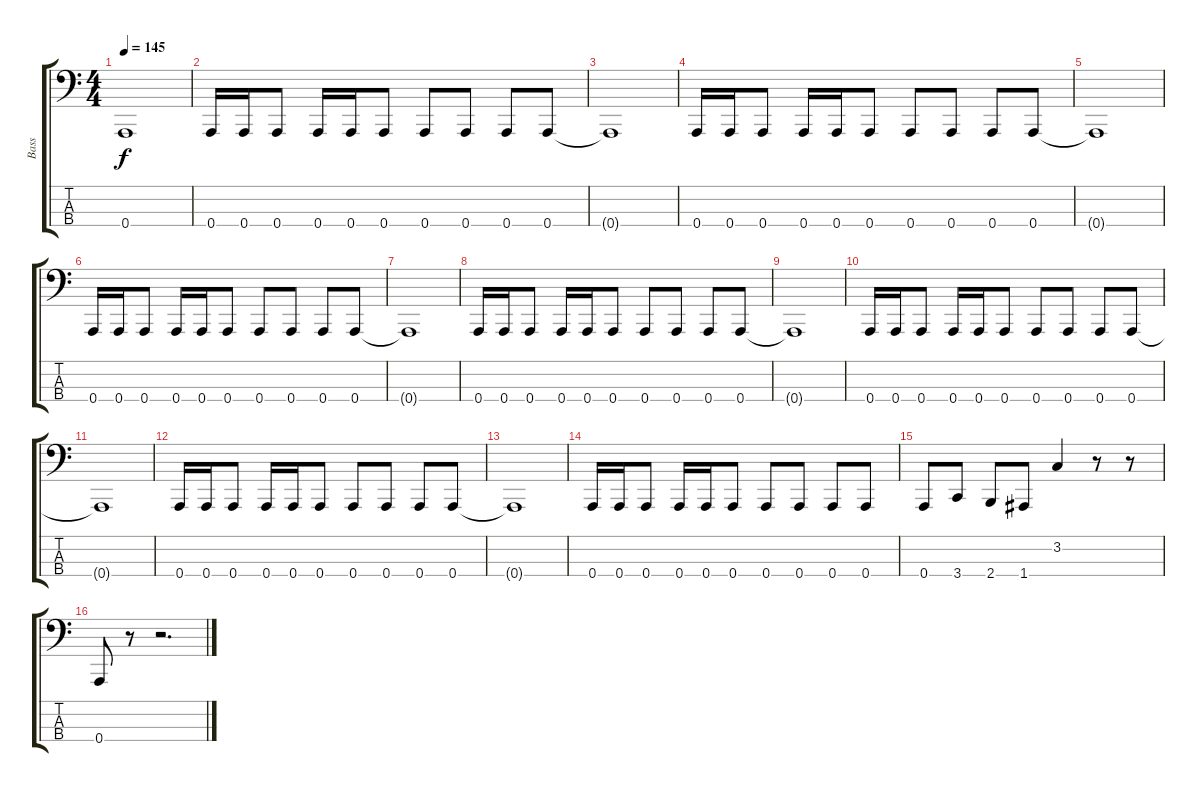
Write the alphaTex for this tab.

\track ("Bass" "Bass") {instrument electricbasspick}
\staff {score tabs}
\tuning (D2 A1 E1 A0) {hide}
\ts (4 4)
\tempo 145
\clef f4
\ks c
0.4{t}.1{dy f} |
0.4.16 0.4.16 0.4.8 0.4.16 0.4.16 0.4.8 0.4.8 0.4.8 0.4.8 0.4.8 |
0.4{t}.1 |
0.4.16 0.4.16 0.4.8 0.4.16 0.4.16 0.4.8 0.4.8 0.4.8 0.4.8 0.4.8 |
0.4{t}.1 |
0.4.16 0.4.16 0.4.8 0.4.16 0.4.16 0.4.8 0.4.8 0.4.8 0.4.8 0.4.8 |
0.4{t}.1 |
0.4.16 0.4.16 0.4.8 0.4.16 0.4.16 0.4.8 0.4.8 0.4.8 0.4.8 0.4.8 |
0.4{t}.1 |
0.4.16 0.4.16 0.4.8 0.4.16 0.4.16 0.4.8 0.4.8 0.4.8 0.4.8 0.4.8 |
0.4{t}.1 |
0.4.16 0.4.16 0.4.8 0.4.16 0.4.16 0.4.8 0.4.8 0.4.8 0.4.8 0.4.8 |
0.4{t}.1 |
0.4.16 0.4.16 0.4.8 0.4.16 0.4.16 0.4.8 0.4.8 0.4.8 0.4.8 0.4.8 |
0.4.8 3.4.8 2.4.8 1.4.8 3.2.4 r.8 r.8 |
0.4.8 r.8 r.2{d}
